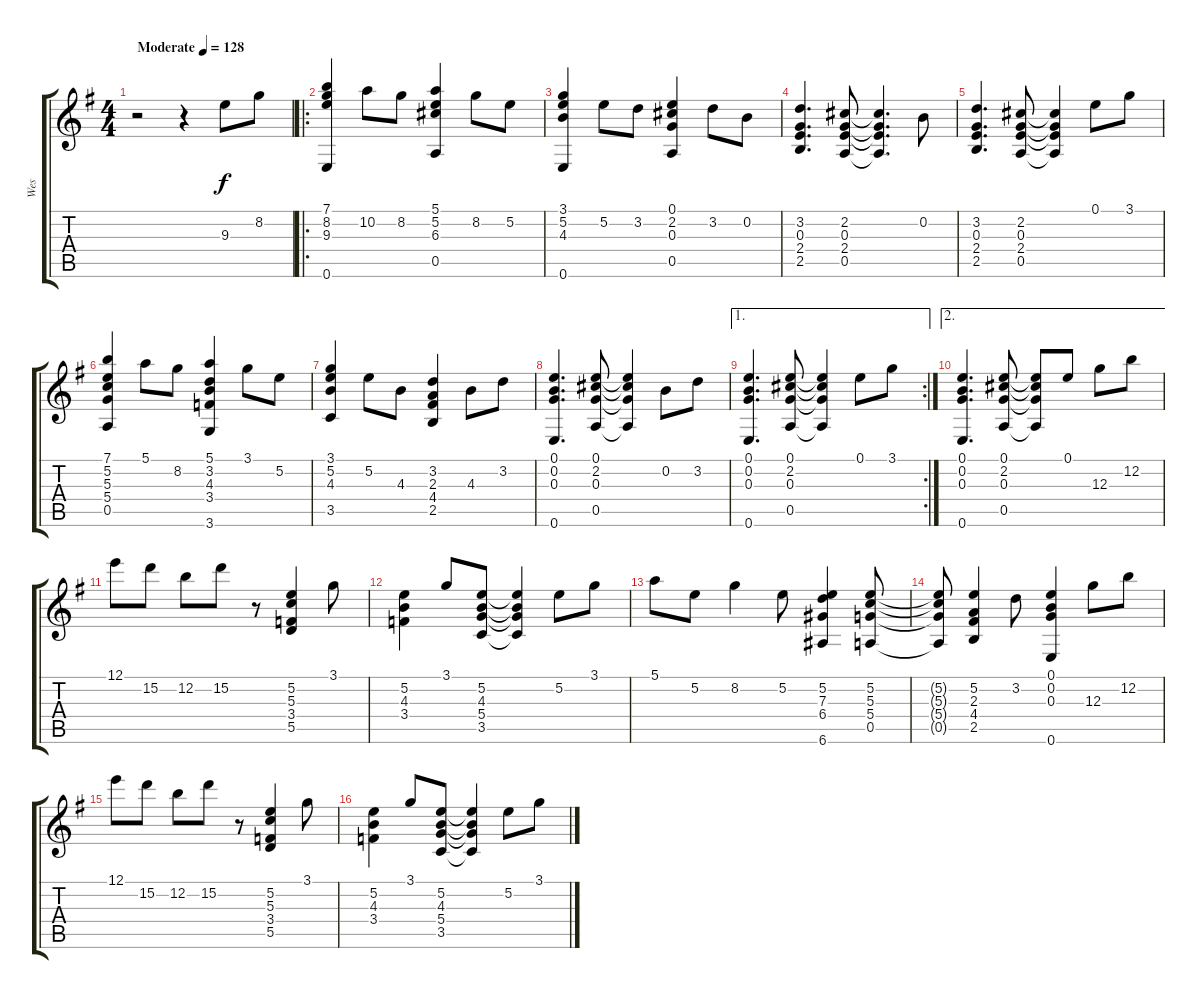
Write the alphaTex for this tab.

\track ("Wes" "Wes") {instrument electricguitarjazz}
\staff {score tabs}
\tuning (E4 B3 G3 D3 A2 E2) {hide}
\ts (4 4)
\tempo (128 "Moderate")
\clef g2
\ks g
r.2{dy f instrument electricguitarjazz} r.4 9.3.8 8.2.8 |
\ro
(7.1 8.2 9.3 0.6).4 10.2.8 8.2.8 (5.1 5.2 6.3 0.5).4 8.2.8 5.2.8 |
(3.1 5.2 4.3 0.6).4 5.2.8 3.2.8 (0.1 2.2 0.3 0.5).4 3.2.8 0.2.8 |
(3.2 0.3 2.4 2.5).4{d} (2.2 0.3 2.4 0.5).8 (2.2{t} 0.3{t} 2.4{t} 0.5{t}).4{d} 0.2.8 |
(3.2 0.3 2.4 2.5).4{d} (2.2 0.3 2.4 0.5).8 (2.2{t} 0.3{t} 2.4{t} 0.5{t}).4 0.1.8 3.1.8 |
(7.1 5.2 5.3 5.4 0.5).4 5.1.8 8.2.8 (5.1 3.2 4.3 3.4 3.6).4 3.1.8 5.2.8 |
(3.1 5.2 4.3 3.5).4 5.2.8 4.3.8 (3.2 2.3 4.4 2.5).4 4.3.8 3.2.8 |
(0.1 0.2 0.3 0.6).4{d} (0.1 2.2 0.3 0.5).8 (0.1{t} 2.2{t} 0.3{t} 0.5{t}).4 0.2.8 3.2.8 |
\ae 1
\rc 2
(0.1 0.2 0.3 0.6).4{d} (0.1 2.2 0.3 0.5).8 (0.1{t} 2.2{t} 0.3{t} 0.5{t}).4 0.1.8 3.1.8 |
\ae 2
(0.1 0.2 0.3 0.6).4{d} (0.1 2.2 0.3 0.5).8 (0.1{t} 2.2{t} 0.3{t} 0.5{t}).8 0.1.8 12.3.8 12.2.8 |
12.1.8 15.2.8 12.2.8 15.2.8 r.8 (5.2 5.3 3.4 5.5).4 3.1.8 |
(5.2 4.3 3.4).4 3.1.8 (5.2 4.3 5.4 3.5).8 (5.2{t} 4.3{t} 5.4{t} 3.5{t}).4 5.2.8 3.1.8 |
5.1.8 5.2.8 8.2.4 5.2.8 (5.2 7.3 6.4 6.6).4 (5.2 5.3 5.4 0.5).8 |
(5.2{t} 5.3{t} 5.4{t} 0.5{t}).8 (5.2 2.3 4.4 2.5).4 3.2.8 (0.1 0.2 0.3 0.6).4 12.3.8 12.2.8 |
12.1.8 15.2.8 12.2.8 15.2.8 r.8 (5.2 5.3 3.4 5.5).4 3.1.8 |
(5.2 4.3 3.4).4 3.1.8 (5.2 4.3 5.4 3.5).8 (5.2{t} 4.3{t} 5.4{t} 3.5{t}).4 5.2.8 3.1.8
